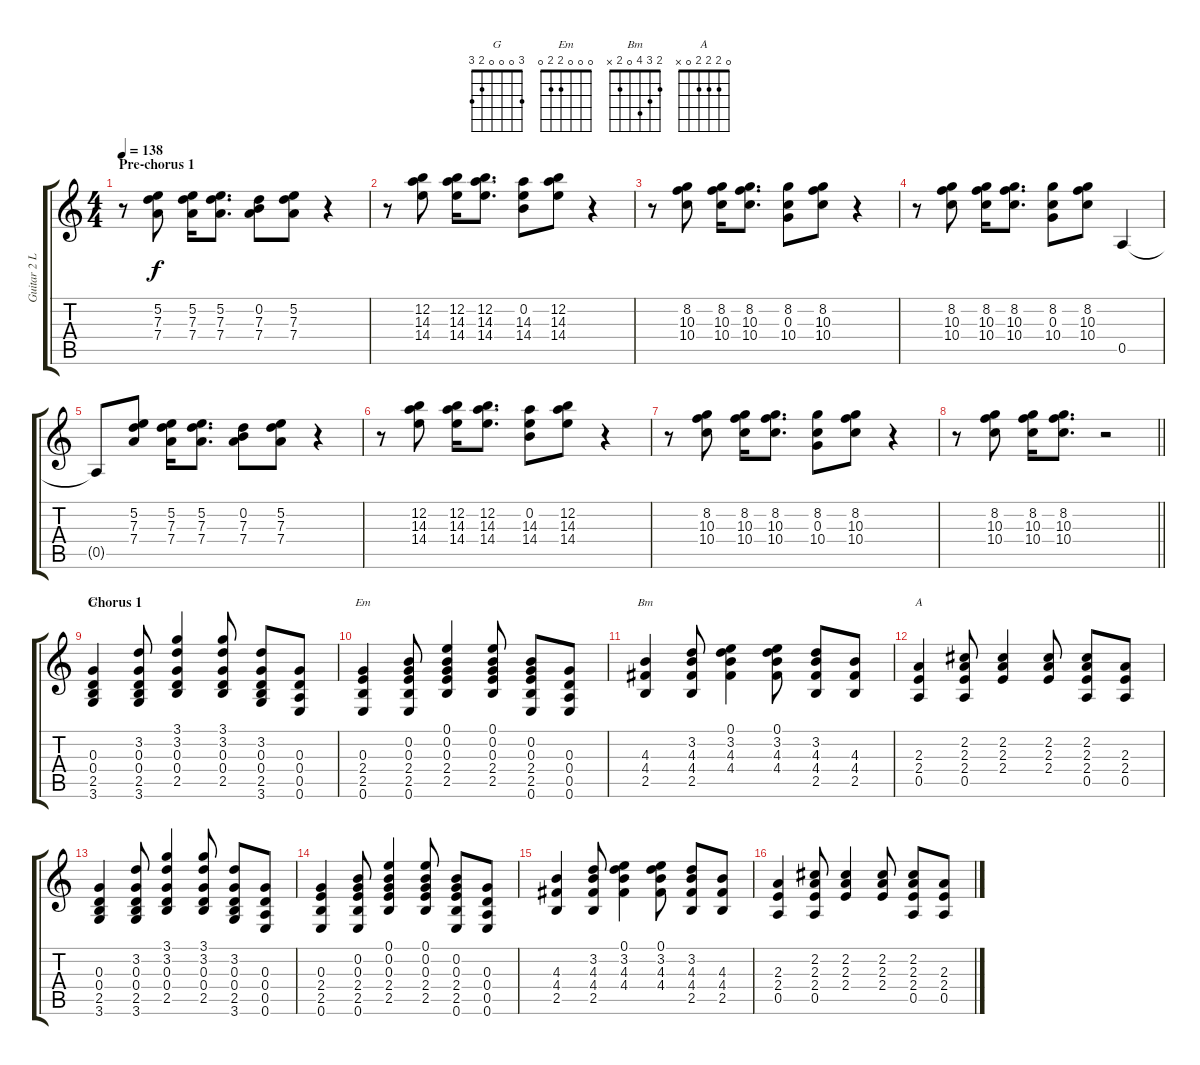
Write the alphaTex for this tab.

\track ("Guitar 2 L" "Guitar 2 L") {instrument overdrivenguitar}
\staff {score tabs}
\tuning (E4 B3 G3 D3 A2 E2) {hide}
\chord ("G" 3 0 0 0 2 3)
\chord ("Em" 0 0 0 2 2 0)
\chord ("Bm" 2 3 4 0 2 x)
\chord ("A" 0 2 2 2 0 x)
\ts (4 4)
\section ("" "Pre-chorus 1")
\tempo 138
\clef g2
\ks c
r.8{dy f} (5.2 7.3 7.4).8 (5.2 7.3 7.4).16 (5.2 7.3 7.4).8{d} (0.2 7.3 7.4).8 (5.2 7.3 7.4).8 r.4 |
r.8 (12.2 14.3 14.4).8 (12.2 14.3 14.4).16 (12.2 14.3 14.4).8{d} (0.2 14.3 14.4).8 (12.2 14.3 14.4).8 r.4 |
r.8 (8.2 10.3 10.4).8 (8.2 10.3 10.4).16 (8.2 10.3 10.4).8{d} (8.2 0.3 10.4).8 (8.2 10.3 10.4).8 r.4 |
r.8 (8.2 10.3 10.4).8 (8.2 10.3 10.4).16 (8.2 10.3 10.4).8{d} (8.2 0.3 10.4).8 (8.2 10.3 10.4).8 0.5.4 |
0.5{t}.8 (5.2 7.3 7.4).8 (5.2 7.3 7.4).16 (5.2 7.3 7.4).8{d} (0.2 7.3 7.4).8 (5.2 7.3 7.4).8 r.4 |
r.8 (12.2 14.3 14.4).8 (12.2 14.3 14.4).16 (12.2 14.3 14.4).8{d} (0.2 14.3 14.4).8 (12.2 14.3 14.4).8 r.4 |
r.8 (8.2 10.3 10.4).8 (8.2 10.3 10.4).16 (8.2 10.3 10.4).8{d} (8.2 0.3 10.4).8 (8.2 10.3 10.4).8 r.4 |
\barLineRight lightlight
r.8 (8.2 10.3 10.4).8 (8.2 10.3 10.4).16 (8.2 10.3 10.4).8{d} r.2 |
\section ("" "Chorus 1")
(0.3 0.4 2.5 3.6).4{ch "G"} (3.2 0.3 0.4 2.5 3.6).8 (3.1 3.2 0.3 0.4 2.5).4 (3.1 3.2 0.3 0.4 2.5).8 (3.2 0.3 0.4 2.5 3.6).8 (0.3 0.4 0.5 0.6).8 |
(0.3 2.4 2.5 0.6).4{ch "Em"} (0.2 0.3 2.4 2.5 0.6).8 (0.1 0.2 0.3 2.4 2.5).4 (0.1 0.2 0.3 2.4 2.5).8 (0.2 0.3 2.4 2.5 0.6).8 (0.3 0.4 0.5 0.6).8 |
(4.3 4.4 2.5).4{ch "Bm"} (3.2 4.3 4.4 2.5).8 (0.1 3.2 4.3 4.4).4 (0.1 3.2 4.3 4.4).8 (3.2 4.3 4.4 2.5).8 (4.3 4.4 2.5).8 |
(2.3 2.4 0.5).4{ch "A"} (2.2 2.3 2.4 0.5).8 (2.2 2.3 2.4).4 (2.2 2.3 2.4).8 (2.2 2.3 2.4 0.5).8 (2.3 2.4 0.5).8 |
(0.3 0.4 2.5 3.6).4 (3.2 0.3 0.4 2.5 3.6).8 (3.1 3.2 0.3 0.4 2.5).4 (3.1 3.2 0.3 0.4 2.5).8 (3.2 0.3 0.4 2.5 3.6).8 (0.3 0.4 0.5 0.6).8 |
(0.3 2.4 2.5 0.6).4 (0.2 0.3 2.4 2.5 0.6).8 (0.1 0.2 0.3 2.4 2.5).4 (0.1 0.2 0.3 2.4 2.5).8 (0.2 0.3 2.4 2.5 0.6).8 (0.3 0.4 0.5 0.6).8 |
(4.3 4.4 2.5).4 (3.2 4.3 4.4 2.5).8 (0.1 3.2 4.3 4.4).4 (0.1 3.2 4.3 4.4).8 (3.2 4.3 4.4 2.5).8 (4.3 4.4 2.5).8 |
(2.3 2.4 0.5).4 (2.2 2.3 2.4 0.5).8 (2.2 2.3 2.4).4 (2.2 2.3 2.4).8 (2.2 2.3 2.4 0.5).8 (2.3 2.4 0.5).8
